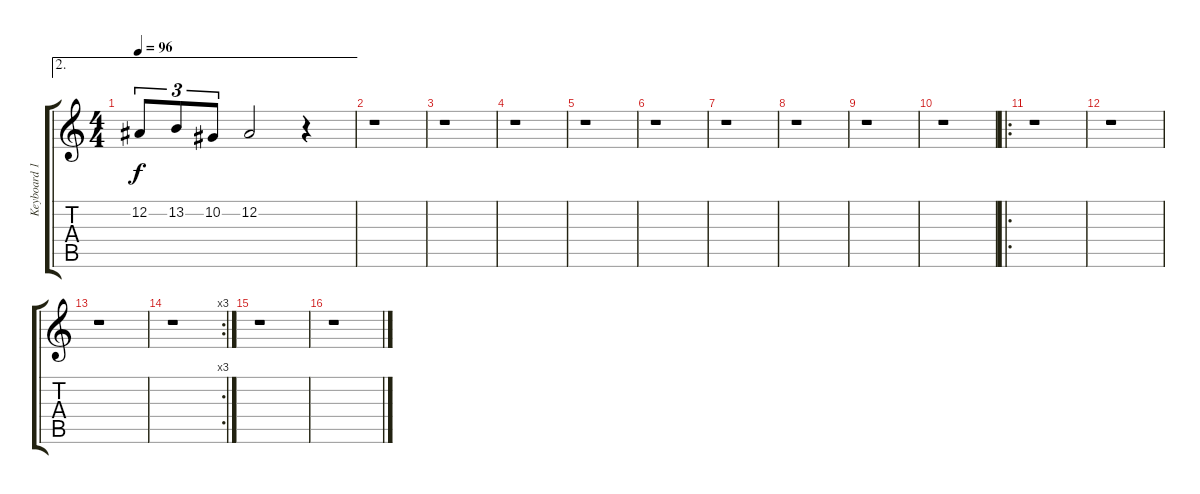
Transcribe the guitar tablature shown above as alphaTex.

\track ("Keyboard 1" "Keyboard 1") {instrument violin}
\staff {score tabs}
\tuning (Eb4 Bb3 Gb3 Db3 Ab2 Eb2) {hide}
\ae 2
\ts (4 4)
\tempo 96
\clef g2
\ks c
12.2.8{tu (3 2) dy f} 13.2.8{tu (3 2)} 10.2.8{tu (3 2)} 12.2.2 r.4 |
r.1 |
r.1 |
r.1 |
r.1 |
r.1 |
r.1 |
r.1 |
r.1 |
r.1 |
\ro
r.1 |
r.1 |
r.1 |
\rc 3
r.1 |
r.1 |
r.1
